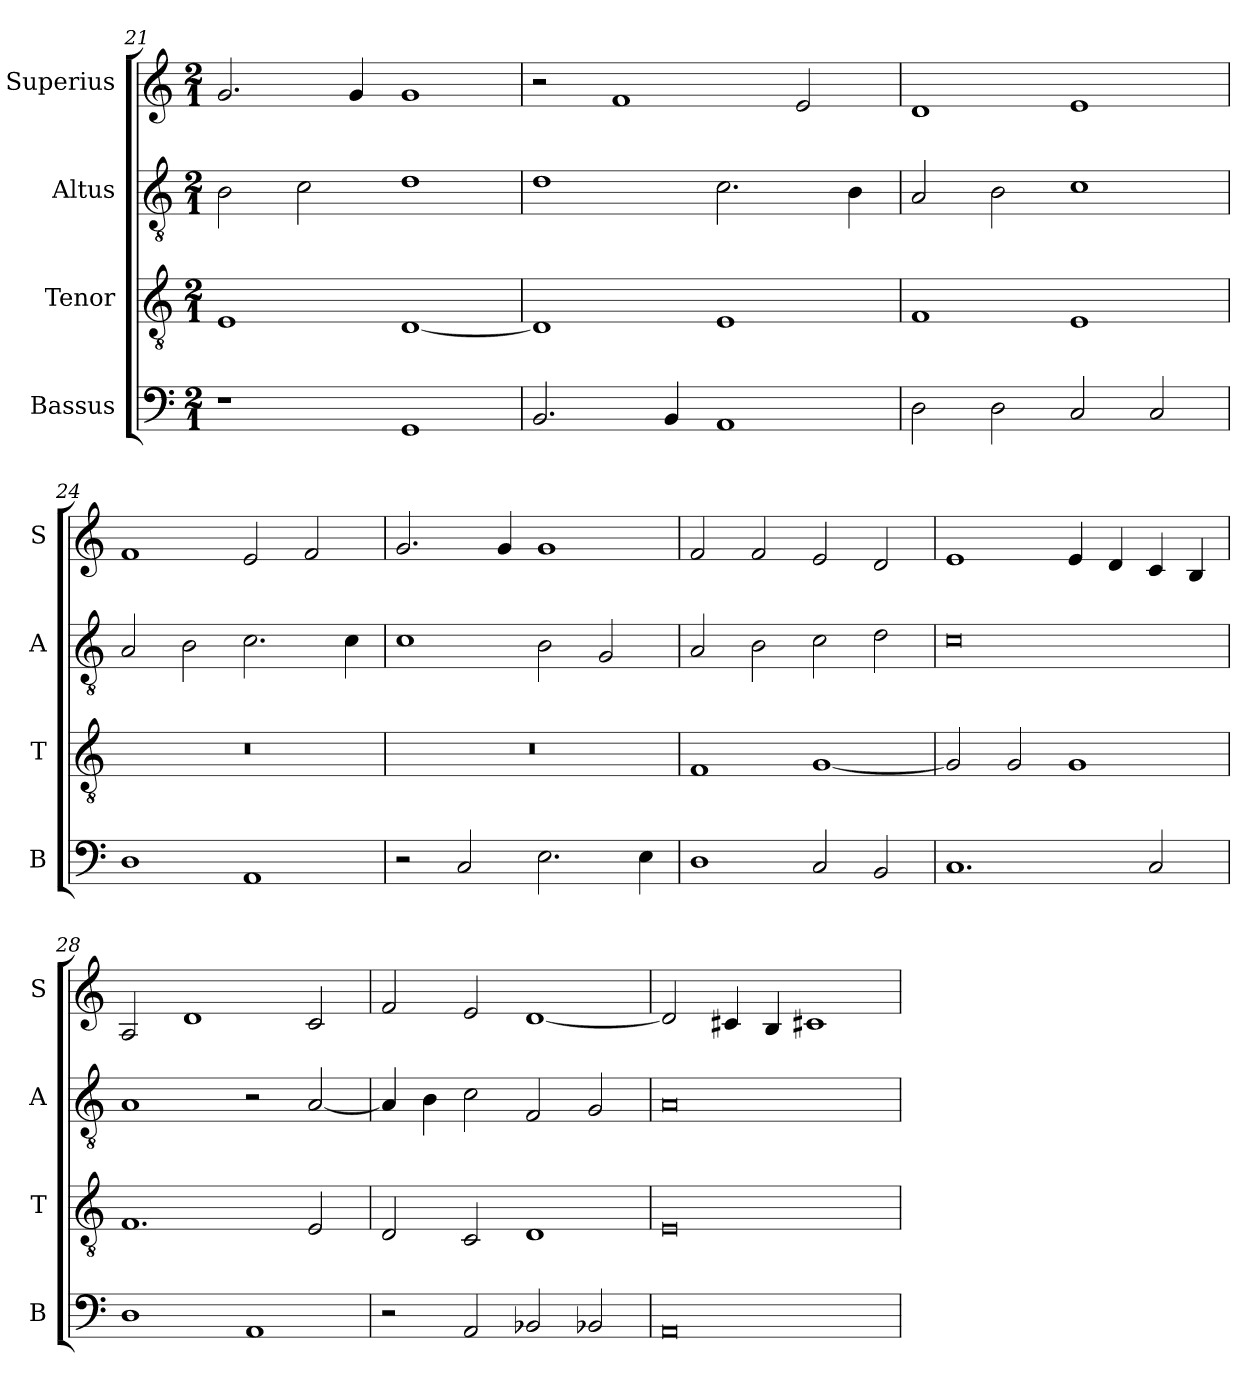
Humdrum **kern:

**kern	**kern	**kern	**kern
*part4	*part3	*part2	*part1
*staff4	*staff3	*staff2	*staff1
*I"Bassus	*I"Tenor	*I"Altus	*I"Superius
*I'B	*I'T	*I'A	*I'S
*clefF4	*clefGv2	*clefGv2	*clefG2
*k[]	*k[]	*k[]	*k[]
*M2/1	*M2/1	*M2/1	*M2/1
=21	=21	=21	=21
1r	1E	2B	2.g
.	.	2c	.
.	.	.	4g
1GG	[1D	1d	1g
=22	=22	=22	=22
2.BB	1D]	1d	2r
.	.	.	1f
4BB	.	.	.
1AA	1E	2.c	.
.	.	.	2e
.	.	4B	.
=23	=23	=23	=23
2D	1F	2A	1d
2D	.	2B	.
2C	1E	1c	1e
2C	.	.	.
=24	=24	=24	=24
1D	0r	2A	1f
.	.	2B	.
1AA	.	2.c	2e
.	.	.	2f
.	.	4c	.
=25	=25	=25	=25
2r	0r	1c	2.g
2C	.	.	.
.	.	.	4g
2.E	.	2B	1g
.	.	2G	.
4E	.	.	.
=26	=26	=26	=26
1D	1F	2A	2f
.	.	2B	2f
2C	[1G	2c	2e
2BB	.	2d	2d
=27	=27	=27	=27
1.C	2G]	0c	1e
.	2G	.	.
.	1G	.	4e
.	.	.	4d
2C	.	.	4c
.	.	.	4B
=28	=28	=28	=28
1D	1.F	1A	2A
.	.	.	1d
1AA	.	2r	.
.	2E	[2A	2c
=29	=29	=29	=29
2r	2D	4A]	2f
.	.	4B	.
2AA	2C	2c	2e
2BB-X	1D	2F	[1d
2BB-X	.	2G	.
=30	=30	=30	=30
0AA	0E	0A	2d]
.	.	.	4c#X
.	.	.	4B
.	.	.	1c#X
=	=	=	=
*-	*-	*-	*-
